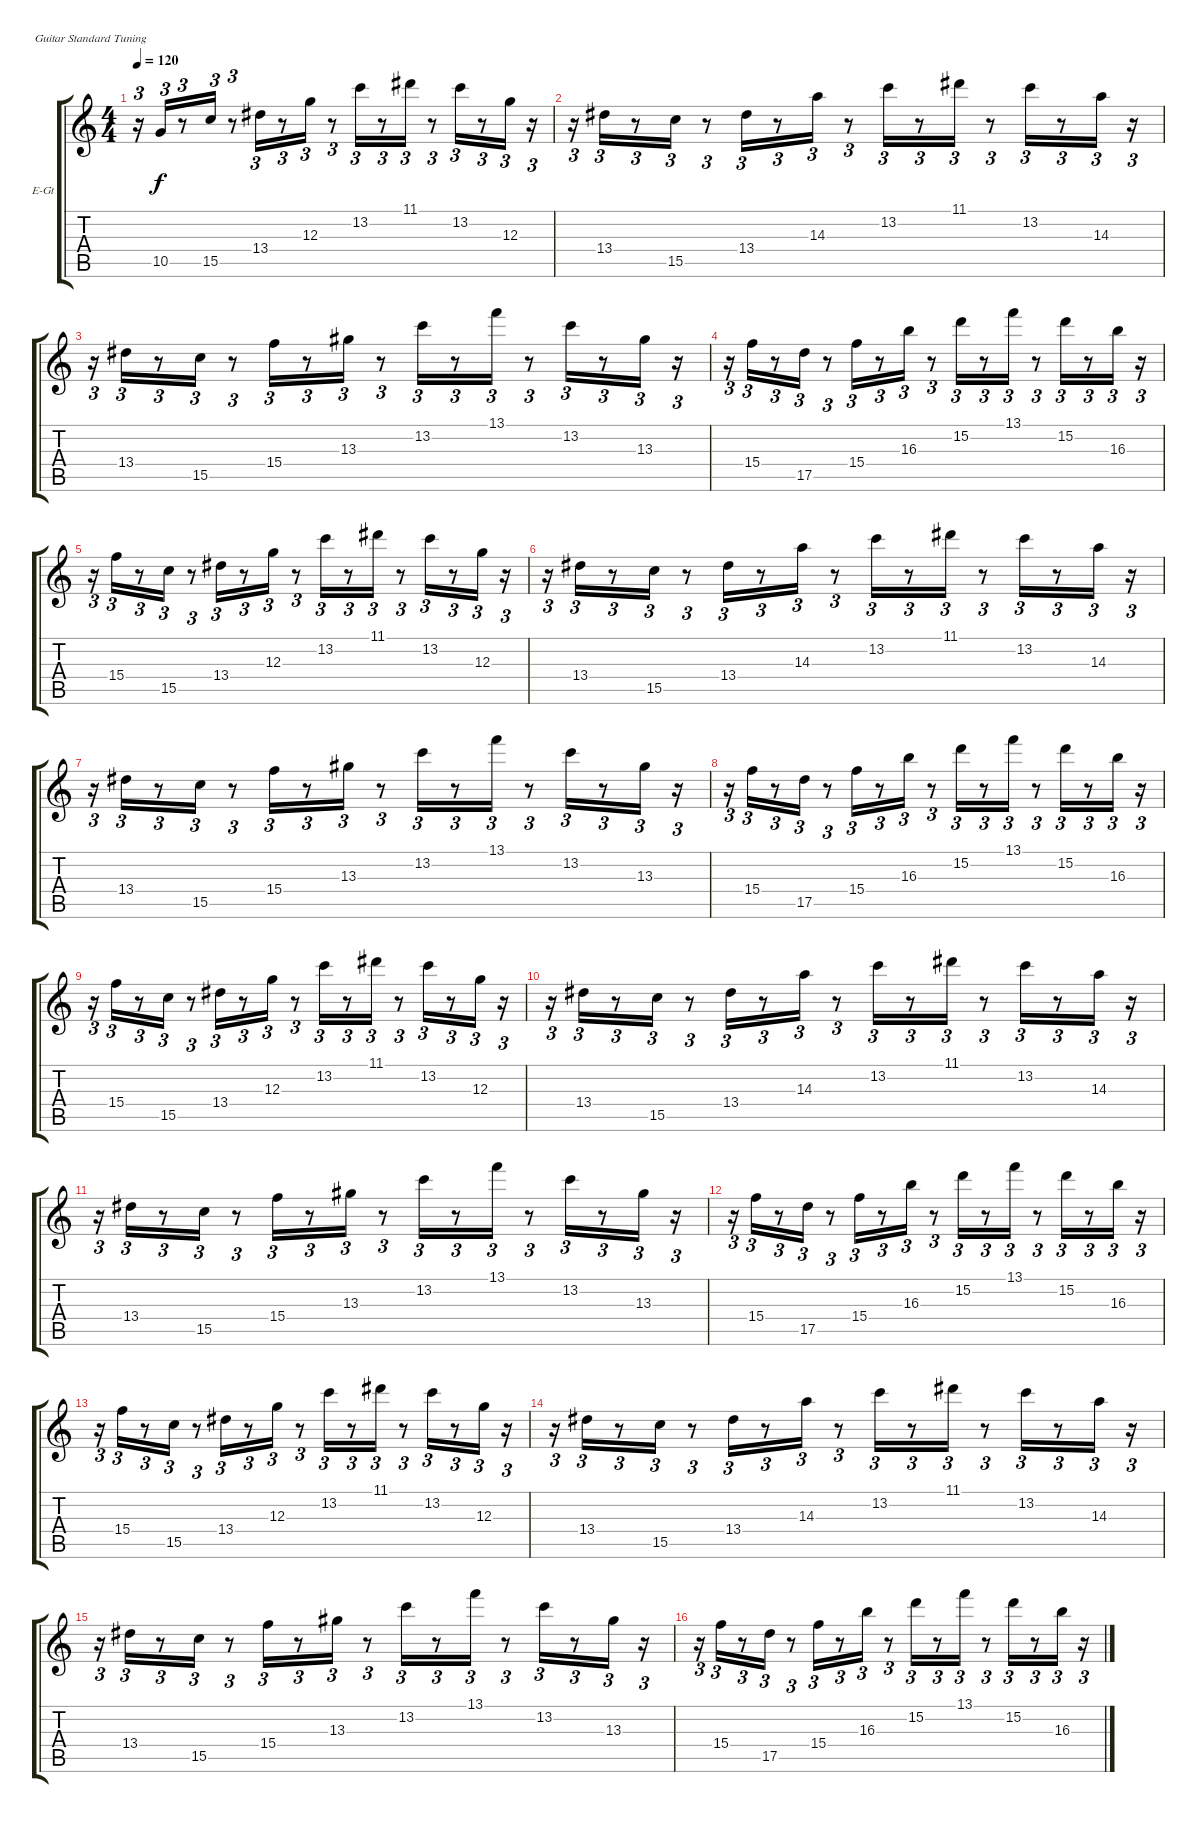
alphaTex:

\defaultSystemsLayout 4
\bracketExtendMode groupsimilarinstruments
\firstSystemTrackNameOrientation horizontal
\otherSystemsTrackNameOrientation horizontal
\track ("Electric Guitar" "E-Gt") {instrument distortionguitar}
\staff {score tabs}
\tuning (E4 B3 G3 D3 A2 E2)
\ts (4 4)
\tempo 120
\clef g2
\scale
0.333333
\ks c
r.16{tu (3 2) dy f} 10.5.16{tu (3 2)} r.8{tu (3 2)} 15.5.16{tu (3 2)} r.8{tu (3 2)} 13.4.16{tu (3 2)} r.8{tu (3 2)} 12.3.16{tu (3 2)} r.8{tu (3 2)} 13.2.16{tu (3 2)} r.8{tu (3 2)} 11.1.16{tu (3 2)} r.8{tu (3 2)} 13.2.16{tu (3 2)} r.8{tu (3 2)} 12.3.16{tu (3 2)} r.16{tu (3 2)} |
\scale
0.333333 r.16{tu (3 2)} 13.4.16{tu (3 2)} r.8{tu (3 2)} 15.5.16{tu (3 2)} r.8{tu (3 2)} 13.4.16{tu (3 2)} r.8{tu (3 2)} 14.3.16{tu (3 2)} r.8{tu (3 2)} 13.2.16{tu (3 2)} r.8{tu (3 2)} 11.1.16{tu (3 2)} r.8{tu (3 2)} 13.2.16{tu (3 2)} r.8{tu (3 2)} 14.3.16{tu (3 2)} r.16{tu (3 2)} |
\scale
0.333333 r.16{tu (3 2)} 13.4.16{tu (3 2)} r.8{tu (3 2)} 15.5.16{tu (3 2)} r.8{tu (3 2)} 15.4.16{tu (3 2)} r.8{tu (3 2)} 13.3.16{tu (3 2)} r.8{tu (3 2)} 13.2.16{tu (3 2)} r.8{tu (3 2)} 13.1.16{tu (3 2)} r.8{tu (3 2)} 13.2.16{tu (3 2)} r.8{tu (3 2)} 13.3.16{tu (3 2)} r.16{tu (3 2)} |
\scale
0.333333 r.16{tu (3 2)} 15.4.16{tu (3 2)} r.8{tu (3 2)} 17.5.16{tu (3 2)} r.8{tu (3 2)} 15.4.16{tu (3 2)} r.8{tu (3 2)} 16.3.16{tu (3 2)} r.8{tu (3 2)} 15.2.16{tu (3 2)} r.8{tu (3 2)} 13.1.16{tu (3 2)} r.8{tu (3 2)} 15.2.16{tu (3 2)} r.8{tu (3 2)} 16.3.16{tu (3 2)} r.16{tu (3 2)} |
r.16{tu (3 2)} 15.4.16{tu (3 2)} r.8{tu (3 2)} 15.5.16{tu (3 2)} r.8{tu (3 2)} 13.4.16{tu (3 2)} r.8{tu (3 2)} 12.3.16{tu (3 2)} r.8{tu (3 2)} 13.2.16{tu (3 2)} r.8{tu (3 2)} 11.1.16{tu (3 2)} r.8{tu (3 2)} 13.2.16{tu (3 2)} r.8{tu (3 2)} 12.3.16{tu (3 2)} r.16{tu (3 2)} |
r.16{tu (3 2)} 13.4.16{tu (3 2)} r.8{tu (3 2)} 15.5.16{tu (3 2)} r.8{tu (3 2)} 13.4.16{tu (3 2)} r.8{tu (3 2)} 14.3.16{tu (3 2)} r.8{tu (3 2)} 13.2.16{tu (3 2)} r.8{tu (3 2)} 11.1.16{tu (3 2)} r.8{tu (3 2)} 13.2.16{tu (3 2)} r.8{tu (3 2)} 14.3.16{tu (3 2)} r.16{tu (3 2)} |
r.16{tu (3 2)} 13.4.16{tu (3 2)} r.8{tu (3 2)} 15.5.16{tu (3 2)} r.8{tu (3 2)} 15.4.16{tu (3 2)} r.8{tu (3 2)} 13.3.16{tu (3 2)} r.8{tu (3 2)} 13.2.16{tu (3 2)} r.8{tu (3 2)} 13.1.16{tu (3 2)} r.8{tu (3 2)} 13.2.16{tu (3 2)} r.8{tu (3 2)} 13.3.16{tu (3 2)} r.16{tu (3 2)} |
r.16{tu (3 2)} 15.4.16{tu (3 2)} r.8{tu (3 2)} 17.5.16{tu (3 2)} r.8{tu (3 2)} 15.4.16{tu (3 2)} r.8{tu (3 2)} 16.3.16{tu (3 2)} r.8{tu (3 2)} 15.2.16{tu (3 2)} r.8{tu (3 2)} 13.1.16{tu (3 2)} r.8{tu (3 2)} 15.2.16{tu (3 2)} r.8{tu (3 2)} 16.3.16{tu (3 2)} r.16{tu (3 2)} |
\scale
0.333333 r.16{tu (3 2)} 15.4.16{tu (3 2)} r.8{tu (3 2)} 15.5.16{tu (3 2)} r.8{tu (3 2)} 13.4.16{tu (3 2)} r.8{tu (3 2)} 12.3.16{tu (3 2)} r.8{tu (3 2)} 13.2.16{tu (3 2)} r.8{tu (3 2)} 11.1.16{tu (3 2)} r.8{tu (3 2)} 13.2.16{tu (3 2)} r.8{tu (3 2)} 12.3.16{tu (3 2)} r.16{tu (3 2)} |
\scale
0.333333 r.16{tu (3 2)} 13.4.16{tu (3 2)} r.8{tu (3 2)} 15.5.16{tu (3 2)} r.8{tu (3 2)} 13.4.16{tu (3 2)} r.8{tu (3 2)} 14.3.16{tu (3 2)} r.8{tu (3 2)} 13.2.16{tu (3 2)} r.8{tu (3 2)} 11.1.16{tu (3 2)} r.8{tu (3 2)} 13.2.16{tu (3 2)} r.8{tu (3 2)} 14.3.16{tu (3 2)} r.16{tu (3 2)} |
\scale
0.333333 r.16{tu (3 2)} 13.4.16{tu (3 2)} r.8{tu (3 2)} 15.5.16{tu (3 2)} r.8{tu (3 2)} 15.4.16{tu (3 2)} r.8{tu (3 2)} 13.3.16{tu (3 2)} r.8{tu (3 2)} 13.2.16{tu (3 2)} r.8{tu (3 2)} 13.1.16{tu (3 2)} r.8{tu (3 2)} 13.2.16{tu (3 2)} r.8{tu (3 2)} 13.3.16{tu (3 2)} r.16{tu (3 2)} |
\scale
0.333333 r.16{tu (3 2)} 15.4.16{tu (3 2)} r.8{tu (3 2)} 17.5.16{tu (3 2)} r.8{tu (3 2)} 15.4.16{tu (3 2)} r.8{tu (3 2)} 16.3.16{tu (3 2)} r.8{tu (3 2)} 15.2.16{tu (3 2)} r.8{tu (3 2)} 13.1.16{tu (3 2)} r.8{tu (3 2)} 15.2.16{tu (3 2)} r.8{tu (3 2)} 16.3.16{tu (3 2)} r.16{tu (3 2)} |
r.16{tu (3 2)} 15.4.16{tu (3 2)} r.8{tu (3 2)} 15.5.16{tu (3 2)} r.8{tu (3 2)} 13.4.16{tu (3 2)} r.8{tu (3 2)} 12.3.16{tu (3 2)} r.8{tu (3 2)} 13.2.16{tu (3 2)} r.8{tu (3 2)} 11.1.16{tu (3 2)} r.8{tu (3 2)} 13.2.16{tu (3 2)} r.8{tu (3 2)} 12.3.16{tu (3 2)} r.16{tu (3 2)} |
r.16{tu (3 2)} 13.4.16{tu (3 2)} r.8{tu (3 2)} 15.5.16{tu (3 2)} r.8{tu (3 2)} 13.4.16{tu (3 2)} r.8{tu (3 2)} 14.3.16{tu (3 2)} r.8{tu (3 2)} 13.2.16{tu (3 2)} r.8{tu (3 2)} 11.1.16{tu (3 2)} r.8{tu (3 2)} 13.2.16{tu (3 2)} r.8{tu (3 2)} 14.3.16{tu (3 2)} r.16{tu (3 2)} |
r.16{tu (3 2)} 13.4.16{tu (3 2)} r.8{tu (3 2)} 15.5.16{tu (3 2)} r.8{tu (3 2)} 15.4.16{tu (3 2)} r.8{tu (3 2)} 13.3.16{tu (3 2)} r.8{tu (3 2)} 13.2.16{tu (3 2)} r.8{tu (3 2)} 13.1.16{tu (3 2)} r.8{tu (3 2)} 13.2.16{tu (3 2)} r.8{tu (3 2)} 13.3.16{tu (3 2)} r.16{tu (3 2)} |
r.16{tu (3 2)} 15.4.16{tu (3 2)} r.8{tu (3 2)} 17.5.16{tu (3 2)} r.8{tu (3 2)} 15.4.16{tu (3 2)} r.8{tu (3 2)} 16.3.16{tu (3 2)} r.8{tu (3 2)} 15.2.16{tu (3 2)} r.8{tu (3 2)} 13.1.16{tu (3 2)} r.8{tu (3 2)} 15.2.16{tu (3 2)} r.8{tu (3 2)} 16.3.16{tu (3 2)} r.16{tu (3 2)}
